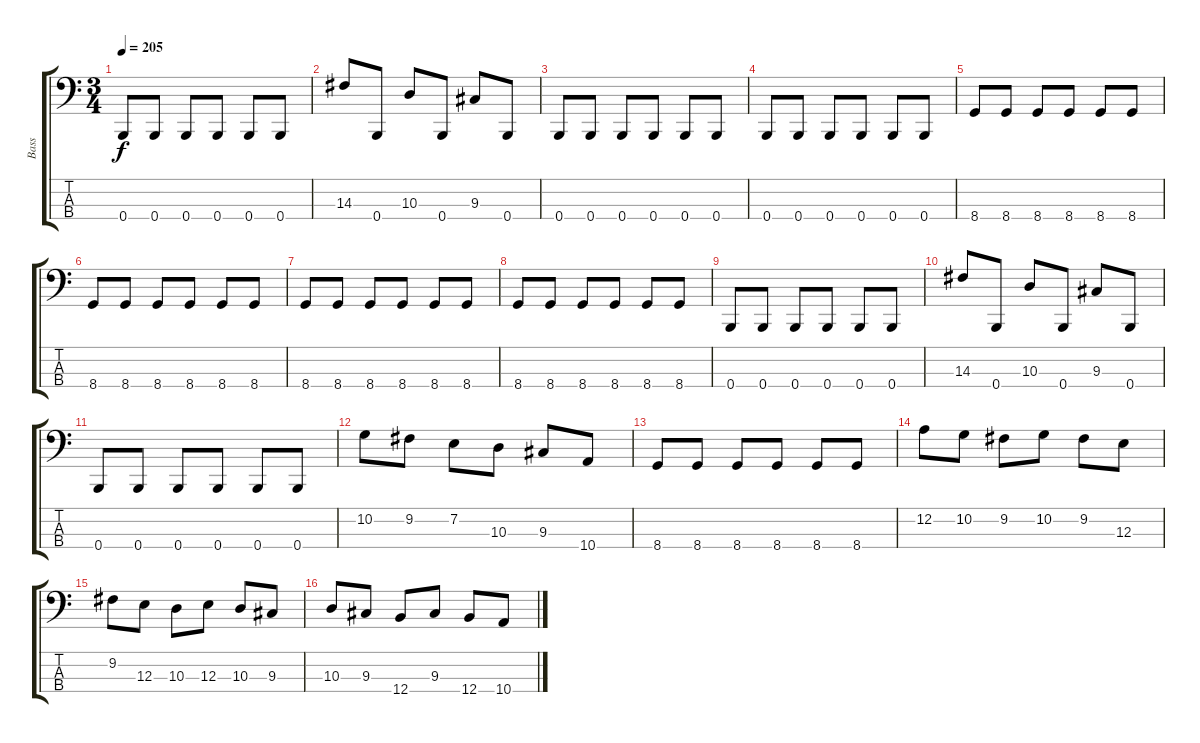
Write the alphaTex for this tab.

\track ("Bass" "Bass") {instrument electricbassfinger}
\staff {score tabs}
\tuning (D2 A1 E1 B0) {hide}
\ts (3 4)
\tempo 205
\clef f4
\ks c
0.4.8{dy f} 0.4.8 0.4.8 0.4.8 0.4.8 0.4.8 |
14.3.8 0.4.8 10.3.8 0.4.8 9.3.8 0.4.8 |
0.4.8 0.4.8 0.4.8 0.4.8 0.4.8 0.4.8 |
0.4.8 0.4.8 0.4.8 0.4.8 0.4.8 0.4.8 |
8.4.8 8.4.8 8.4.8 8.4.8 8.4.8 8.4.8 |
8.4.8 8.4.8 8.4.8 8.4.8 8.4.8 8.4.8 |
8.4.8 8.4.8 8.4.8 8.4.8 8.4.8 8.4.8 |
8.4.8 8.4.8 8.4.8 8.4.8 8.4.8 8.4.8 |
0.4.8 0.4.8 0.4.8 0.4.8 0.4.8 0.4.8 |
14.3.8 0.4.8 10.3.8 0.4.8 9.3.8 0.4.8 |
0.4.8 0.4.8 0.4.8 0.4.8 0.4.8 0.4.8 |
10.2.8 9.2.8 7.2.8 10.3.8 9.3.8 10.4.8 |
8.4.8 8.4.8 8.4.8 8.4.8 8.4.8 8.4.8 |
12.2.8 10.2.8 9.2.8 10.2.8 9.2.8 12.3.8 |
9.2.8 12.3.8 10.3.8 12.3.8 10.3.8 9.3.8 |
10.3.8 9.3.8 12.4.8 9.3.8 12.4.8 10.4.8
